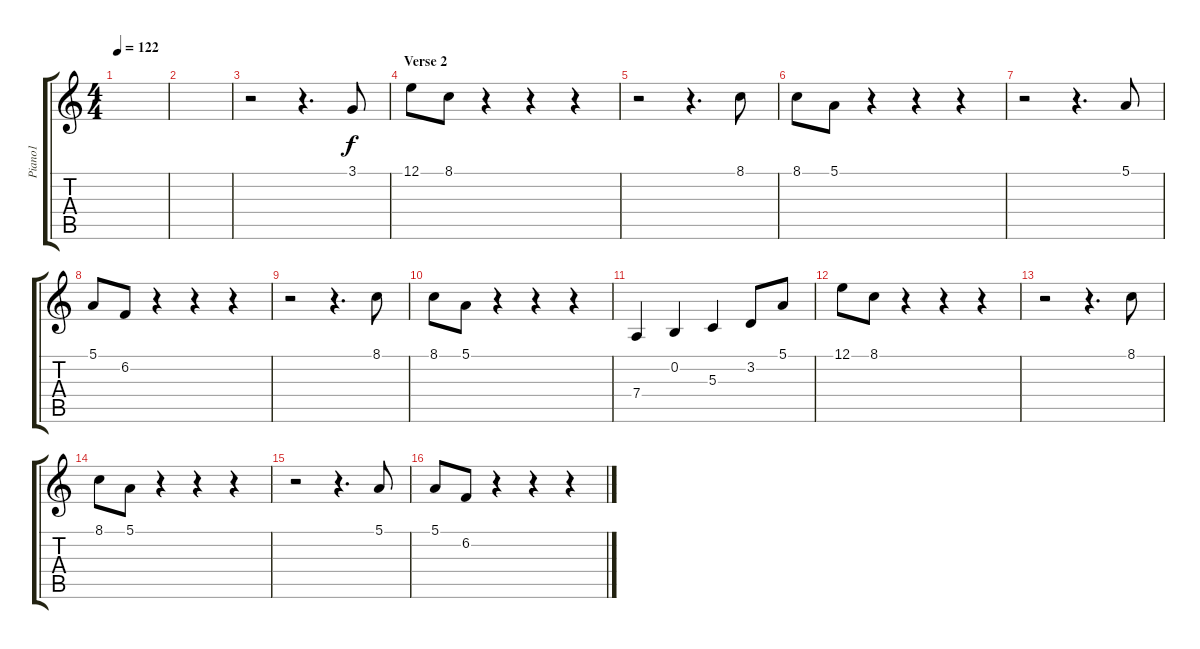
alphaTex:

\track ("Piano1" "Piano1") {instrument acousticgrandpiano}
\staff {score tabs}
\tuning (E4 B3 G3 D3 A2 E2) {hide}
\ts (4 4)
\tempo 122
\clef g2
\ks c
|
|
r.2{volume 14 instrument choiraahs} r.4{d} 3.1.8 |
\section ("" "Verse 2")
12.1.8 8.1.8 r.4 r.4 r.4 |
r.2 r.4{d} 8.1.8 |
8.1.8 5.1.8 r.4 r.4 r.4 |
r.2 r.4{d} 5.1.8 |
5.1.8 6.2.8 r.4 r.4 r.4 |
r.2 r.4{d} 8.1.8 |
8.1.8 5.1.8 r.4 r.4 r.4 |
7.4.4{volume 14 instrument choiraahs} 0.2.4 5.3.4 3.2.8 5.1.8 |
12.1.8 8.1.8 r.4 r.4 r.4 |
r.2 r.4{d} 8.1.8 |
8.1.8 5.1.8 r.4 r.4 r.4 |
r.2 r.4{d} 5.1.8 |
5.1.8 6.2.8 r.4 r.4 r.4
